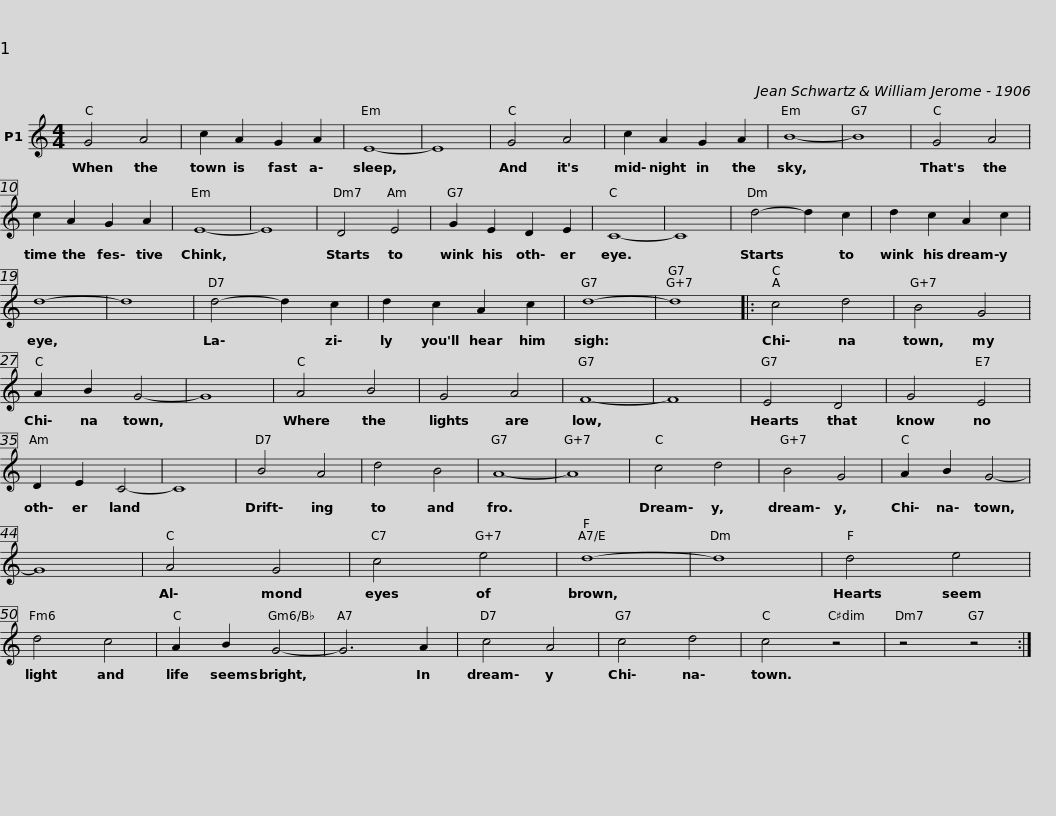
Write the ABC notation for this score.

X:1
L:1/8
M:4/4
I:linebreak $
K:C
V:1 treble
V:1
 G4 A4 | c2 A2 G2 A2 | E8- | E8 | G4 A4 | %5
 c2 A2 G2 A2 | B8- | B8 |$ G4 A4 | c2 A2 G2 A2 | %10
 E8- | E8 | D4 E4 | G2 E2 D2 E2 | C8- | %15
 C8 |$ d4- d2 c2 | d2 c2 A2 c2 | d8- | d8 | %20
 d4- d2 c2 | d2 c2 A2 c2 | d8- | d8 |:$ c4 d4 | %25
 B4 G4 | A2 B2 G4- | G8 | A4 B4 | G4 A4 | %30
 F8- | F8 |$ E4 D4 | G4 E4 | D2 E2 C4- | %35
 C8 | B4 A4 | d4 B4 | A8- | A8 |$ %40
 c4 d4 | B4 G4 | A2 B2 G4- | G8 | A4 G4 | %45
 c4 e4 | d8- | d8 |$ d4 e4 | d4 c4 | %50
 A2 B2 G4- | G6 A2 | c4 A4 | c4 d4 | c4 z4 | %55
 z4 z4 :| %56
